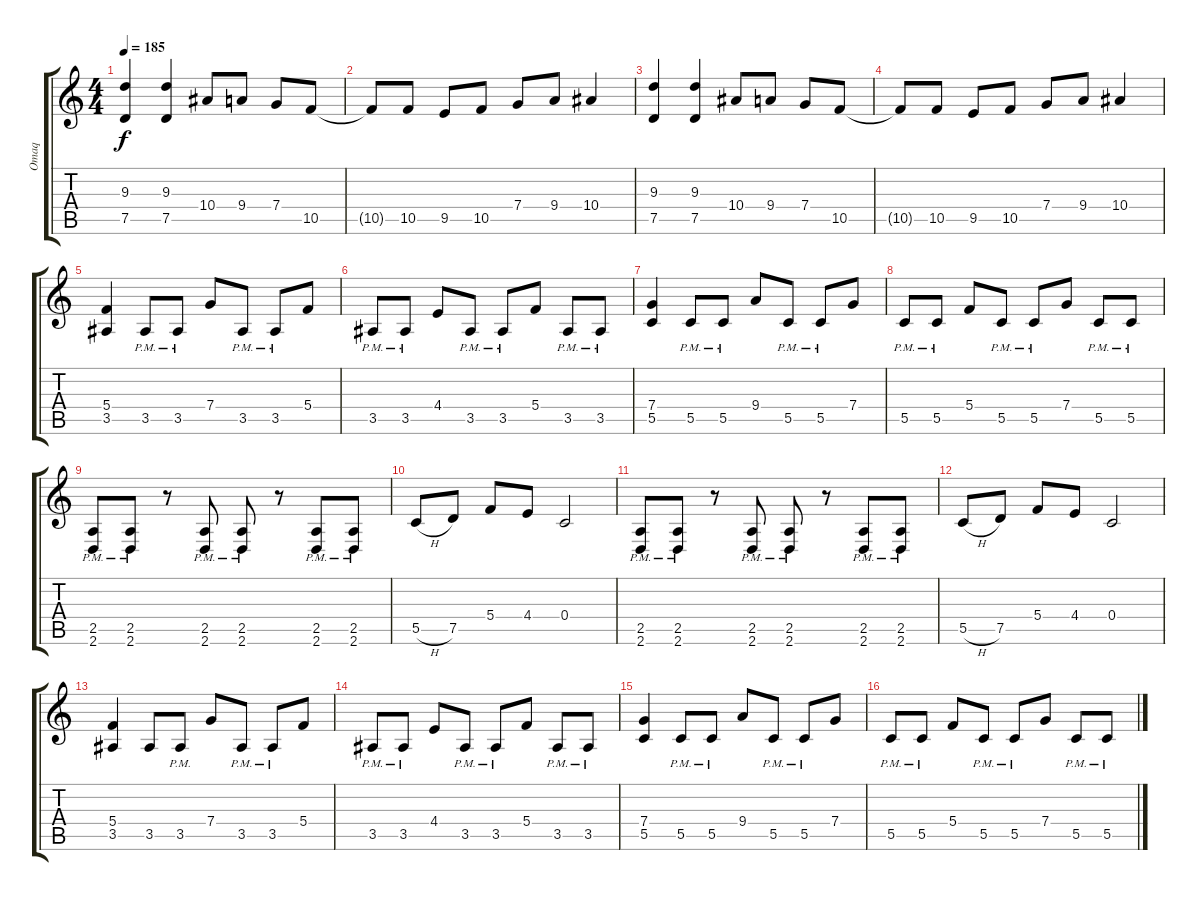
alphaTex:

\track ("Omaq" "Omaq") {instrument distortionguitar}
\staff {score tabs}
\tuning (D4 A3 F3 C3 G2 C2) {hide}
\ts (4 4)
\tempo 185
\clef g2
\ks c
(9.3 7.5).4{dy f} (9.3 7.5).4 10.4.8 9.4.8 7.4.8 10.5.8 |
10.5{t}.8 10.5.8 9.5.8 10.5.8 7.4.8 9.4.8 10.4.4 |
(9.3 7.5).4 (9.3 7.5).4 10.4.8 9.4.8 7.4.8 10.5.8 |
10.5{t}.8 10.5.8 9.5.8 10.5.8 7.4.8 9.4.8 10.4.4 |
(5.4 3.5).4 3.5{pm}.8 3.5{pm}.8 7.4.8 3.5{pm}.8 3.5{pm}.8 5.4.8 |
3.5{pm}.8 3.5{pm}.8 4.4.8 3.5{pm}.8 3.5{pm}.8 5.4.8 3.5{pm}.8 3.5{pm}.8 |
(7.4 5.5).4 5.5{pm}.8 5.5{pm}.8 9.4.8 5.5{pm}.8 5.5{pm}.8 7.4.8 |
5.5{pm}.8 5.5{pm}.8 5.4.8 5.5{pm}.8 5.5{pm}.8 7.4.8 5.5{pm}.8 5.5{pm}.8 |
(2.5{pm} 2.6{pm}).8 (2.5{pm} 2.6{pm}).8 r.8 (2.5{pm} 2.6{pm}).8 (2.5{pm} 2.6{pm}).8 r.8 (2.5{pm} 2.6{pm}).8 (2.5{pm} 2.6{pm}).8 |
5.5{h}.8 7.5.8 5.4.8 4.4.8 0.4.2 |
(2.5{pm} 2.6{pm}).8 (2.5{pm} 2.6{pm}).8 r.8 (2.5{pm} 2.6{pm}).8 (2.5{pm} 2.6{pm}).8 r.8 (2.5{pm} 2.6{pm}).8 (2.5{pm} 2.6{pm}).8 |
5.5{h}.8 7.5.8 5.4.8 4.4.8 0.4.2 |
(5.4 3.5).4 3.5.8 3.5{pm}.8 7.4.8 3.5{pm}.8 3.5{pm}.8 5.4.8 |
3.5{pm}.8 3.5{pm}.8 4.4.8 3.5{pm}.8 3.5{pm}.8 5.4.8 3.5{pm}.8 3.5{pm}.8 |
(7.4 5.5).4 5.5{pm}.8 5.5{pm}.8 9.4.8 5.5{pm}.8 5.5{pm}.8 7.4.8 |
5.5{pm}.8 5.5{pm}.8 5.4.8 5.5{pm}.8 5.5{pm}.8 7.4.8 5.5{pm}.8 5.5{pm}.8
